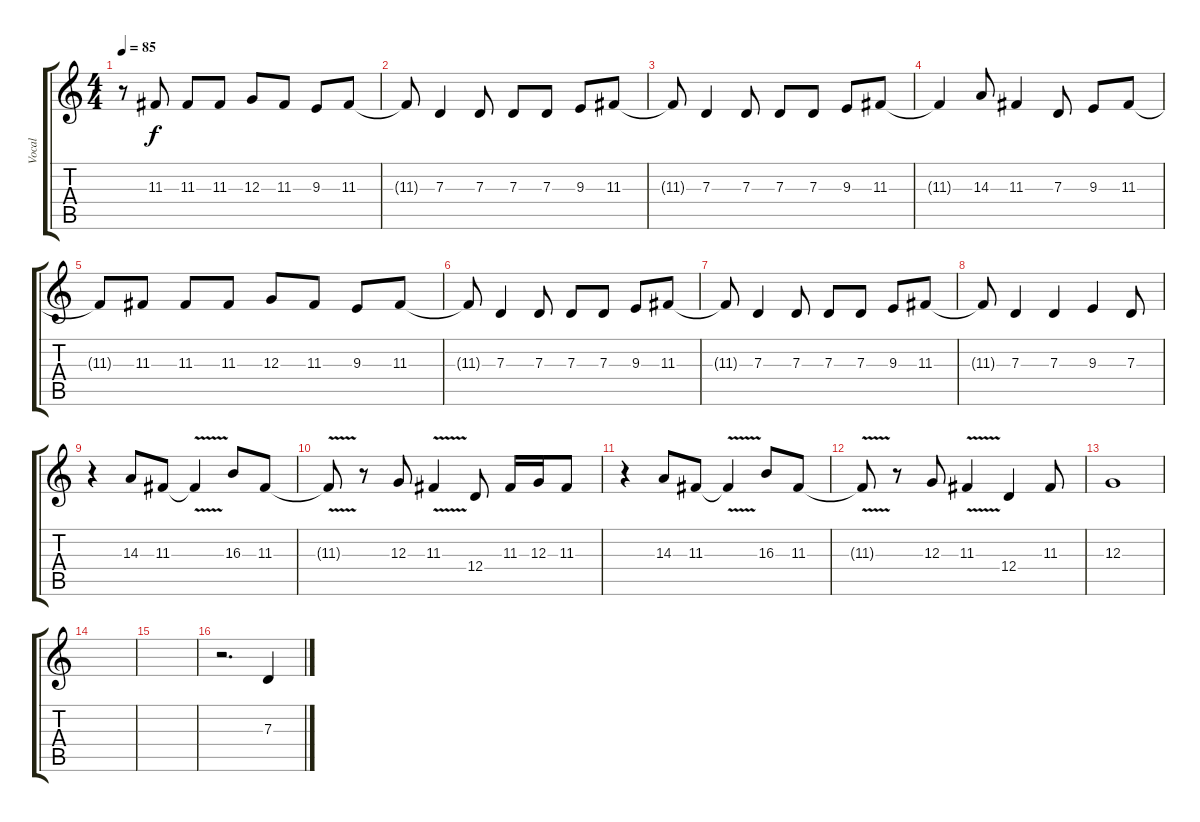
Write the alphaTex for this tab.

\track ("Vocal" "Vocal") {instrument fx1rain}
\staff {score tabs}
\tuning (E4 B3 G3 D3 A2 E2) {hide}
\ts (4 4)
\section ("" "")
\tempo 85
\clef g2
\ks c
r.8{dy f} 11.3.8 11.3.8 11.3.8 12.3.8 11.3.8 9.3.8 11.3.8 |
11.3{t}.8 7.3.4 7.3.8 7.3.8 7.3.8 9.3.8 11.3.8 |
11.3{t}.8 7.3.4 7.3.8 7.3.8 7.3.8 9.3.8 11.3.8 |
11.3{t}.4 14.3.8 11.3.4 7.3.8 9.3.8 11.3.8 |
11.3{t}.8 11.3.8 11.3.8 11.3.8 12.3.8 11.3.8 9.3.8 11.3.8 |
11.3{t}.8 7.3.4 7.3.8 7.3.8 7.3.8 9.3.8 11.3.8 |
11.3{t}.8 7.3.4 7.3.8 7.3.8 7.3.8 9.3.8 11.3.8 |
11.3{t}.8 7.3.4 7.3.4 9.3.4 7.3.8 |
\section ("" "")
r.4 14.3.8 11.3.8 11.3{v t}.4 16.3.8 11.3.8 |
11.3{v t}.8 r.8 12.3.8 11.3{v}.4 12.4.8 11.3.16 12.3.16 11.3.8 |
r.4 14.3.8 11.3.8 11.3{v t}.4 16.3.8 11.3.8 |
11.3{v t}.8 r.8 12.3.8 11.3{v}.4 12.4.4 11.3.8 |
12.3.1 |
|
|
r.2{d} 7.3.4
